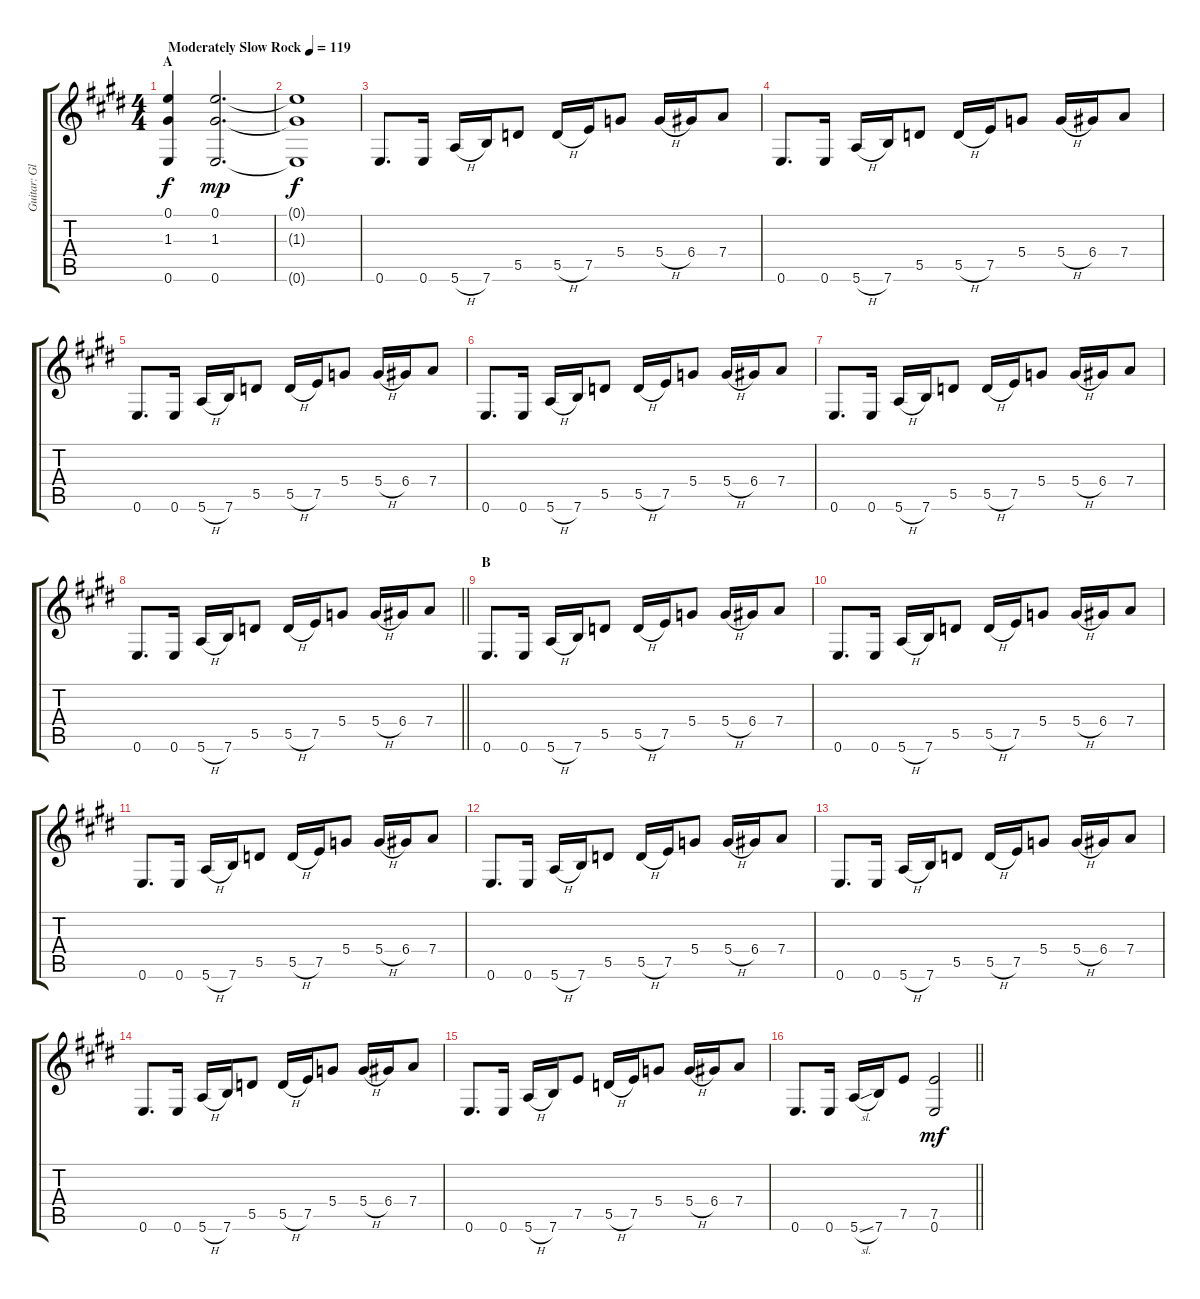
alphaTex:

\track ("Guitar: Glenn" "Guitar: Gl") {instrument distortionguitar}
\staff {score tabs}
\tuning (E4 B3 G3 D3 A2 E2) {hide}
\ts (4 4)
\section ("" "A")
\tempo (119 "Moderately Slow Rock")
\tempo 66
\tempo (119 "Moderately Slow Rock")
\clef g2
\ks e
(0.1 1.3 0.6).4{dy f volume 0 instrument breathnoise} (0.1 1.3 0.6).2{d dy mp volume 13} |
(0.1{t} 1.3{t} 0.6{t}).1{dy f} |
0.6.8{d volume 5 instrument acousticguitarsteel} 0.6.16 5.6{h}.16 7.6.16 5.5.8 5.5{h}.16 7.5.16 5.4.8 5.4{h}.16 6.4.16 7.4.8 |
0.6.8{d} 0.6.16 5.6{h}.16 7.6.16 5.5.8 5.5{h}.16 7.5.16 5.4.8 5.4{h}.16 6.4.16 7.4.8 |
0.6.8{d} 0.6.16 5.6{h}.16 7.6.16 5.5.8 5.5{h}.16 7.5.16 5.4.8 5.4{h}.16 6.4.16 7.4.8 |
0.6.8{d} 0.6.16 5.6{h}.16 7.6.16 5.5.8 5.5{h}.16 7.5.16 5.4.8 5.4{h}.16 6.4.16 7.4.8 |
0.6.8{d} 0.6.16 5.6{h}.16 7.6.16 5.5.8 5.5{h}.16 7.5.16 5.4.8 5.4{h}.16 6.4.16 7.4.8 |
\barLineRight lightlight
0.6.8{d} 0.6.16 5.6{h}.16 7.6.16 5.5.8 5.5{h}.16 7.5.16 5.4.8 5.4{h}.16 6.4.16 7.4.8 |
\section ("" "B")
0.6.8{d} 0.6.16 5.6{h}.16 7.6.16 5.5.8 5.5{h}.16 7.5.16 5.4.8 5.4{h}.16 6.4.16 7.4.8 |
0.6.8{d} 0.6.16 5.6{h}.16 7.6.16 5.5.8 5.5{h}.16 7.5.16 5.4.8 5.4{h}.16 6.4.16 7.4.8 |
0.6.8{d} 0.6.16 5.6{h}.16 7.6.16 5.5.8 5.5{h}.16 7.5.16 5.4.8 5.4{h}.16 6.4.16 7.4.8 |
0.6.8{d} 0.6.16 5.6{h}.16 7.6.16 5.5.8 5.5{h}.16 7.5.16 5.4.8 5.4{h}.16 6.4.16 7.4.8 |
0.6.8{d} 0.6.16 5.6{h}.16 7.6.16 5.5.8 5.5{h}.16 7.5.16 5.4.8 5.4{h}.16 6.4.16 7.4.8 |
0.6.8{d} 0.6.16 5.6{h}.16 7.6.16 5.5.8 5.5{h}.16 7.5.16 5.4.8 5.4{h}.16 6.4.16 7.4.8 |
0.6.8{d} 0.6.16 5.6{h}.16 7.6.16 7.5.8 5.5{h}.16 7.5.16 5.4.8 5.4{h}.16 6.4.16 7.4.8 |
\barLineRight lightlight
0.6.8{d} 0.6.16 5.6{sl}.16 7.6.16 7.5.8 (7.5 0.6).2{dy mf}
